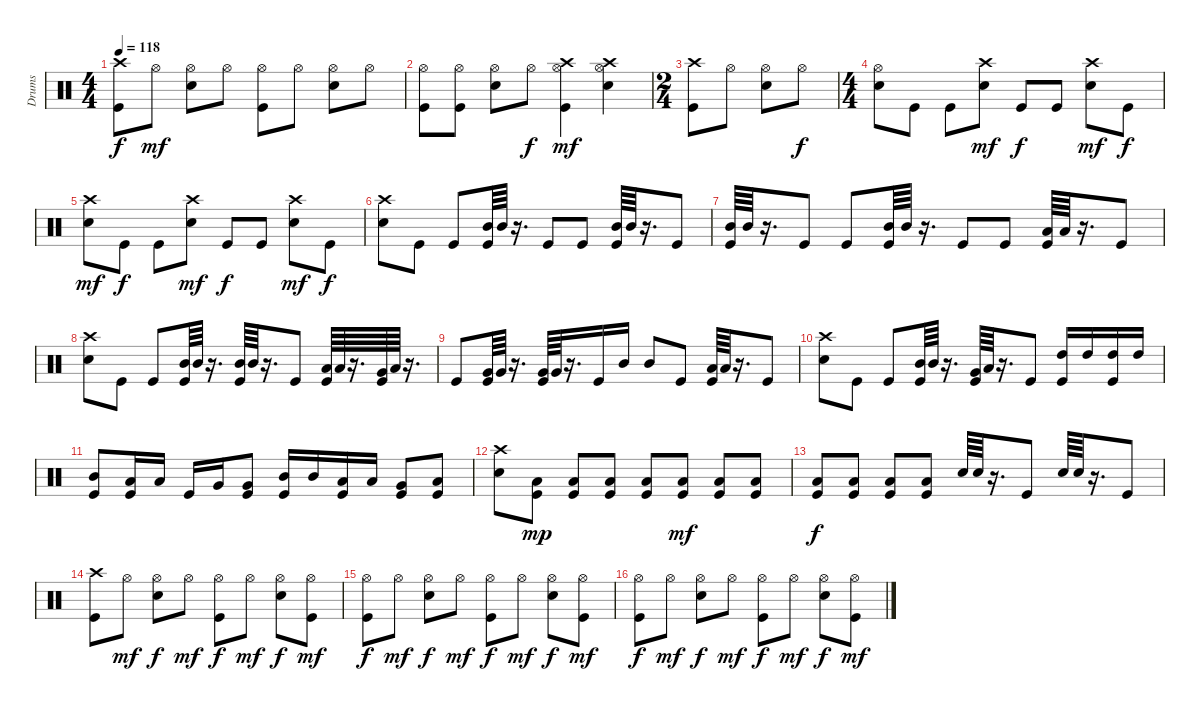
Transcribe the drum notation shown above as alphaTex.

\track ("Drums" "Drums") {instrument percussion}
\staff {score}
\articulation defaults
\ts (4 4)
\tempo 118
\clef neutral
\ks c
("Crash high (hit)" "Kick (hit)").8{dy f} "Hi-Hat (open)".8{dy mf} ("Hi-Hat (open)" "Snare (hit) 2").8 "Hi-Hat (open)".8 ("Hi-Hat (open)" "Kick (hit)").8 "Hi-Hat (open)".8 ("Hi-Hat (open)" "Snare (hit) 2").8 "Hi-Hat (open)".8 |
("Hi-Hat (open)" "Kick (hit)").8 ("Hi-Hat (open)" "Kick (hit)").8 ("Hi-Hat (open)" "Snare (hit) 2").8 "Hi-Hat (open)".8{dy f} ("Hi-Hat (open)" "Kick (hit)" "Crash high (hit)").4{dy mf} ("Hi-Hat (open)" "Snare (hit) 2" "Crash high (hit)").4 |
\ts (2 4)
("Crash high (hit)" "Kick (hit)").8 "Hi-Hat (open)".8 ("Hi-Hat (open)" "Snare (hit) 2").8 "Hi-Hat (open)".8{dy f} |
\ts (4 4)
("Hi-Hat (open)" "Snare (hit) 2").8 "Kick (hit)".8 "Kick (hit)".8 ("Crash high (hit)" "Snare (hit) 2").8{dy mf} "Kick (hit)".8{dy f} "Kick (hit)".8 ("Crash high (hit)" "Snare (hit) 2").8{dy mf} "Kick (hit)".8{dy f} |
("Crash high (hit)" "Snare (hit) 2").8{dy mf} "Kick (hit)".8{dy f} "Kick (hit)".8 ("Crash high (hit)" "Snare (hit) 2").8{dy mf} "Kick (hit)".8{dy f} "Kick (hit)".8 ("Crash high (hit)" "Snare (hit) 2").8{dy mf} "Kick (hit)".8{dy f} |
("Crash high (hit)" "Snare (hit) 2").8 "Kick (hit)".8 "Kick (hit)".8 ("Mid Tom (hit)" "Kick (hit)").64 "Mid Tom (hit)".64 r.16{d} "Kick (hit)".8 "Kick (hit)".8 ("Mid Tom (hit)" "Kick (hit)").64 "Mid Tom (hit)".64 r.16{d} "Kick (hit)".8 |
("Mid Tom (hit)" "Kick (hit)").64 "Mid Tom (hit)".64 r.16{d} "Kick (hit)".8 "Kick (hit)".8 ("Mid Tom (hit)" "Kick (hit)").64 "Mid Tom (hit)".64 r.16{d} "Kick (hit)".8 "Kick (hit)".8 ("Low Tom (hit)" "Kick (hit)").64 "Low Tom (hit)".64 r.16{d} "Kick (hit)".8 |
("Crash high (hit)" "Snare (hit) 2").8 "Kick (hit)".8 "Kick (hit)".8 ("Mid Tom (hit)" "Kick (hit)").64 "Mid Tom (hit)".64 r.16{d} ("Mid Tom (hit)" "Kick (hit)").64 "Mid Tom (hit)".64 r.16{d} "Kick (hit)".8 ("Low Tom (hit)" "Kick (hit)").64 "Low Tom (hit)".64 r.16{d} ("Very Low Tom (hit)" "Kick (hit)").64 "Low Tom (hit)".64 r.16{d} |
"Kick (hit)".8 ("Very Low Tom (hit)" "Kick (hit)").64 "Very Low Tom (hit)".64 r.16{d} ("Very Low Tom (hit)" "Kick (hit)").64 "Very Low Tom (hit)".64 r.16{d} "Kick (hit)".16 "Mid Tom (hit)".16 "Mid Tom (hit)".8 "Kick (hit)".8 ("Low Tom (hit)" "Kick (hit)").64 "Low Tom (hit)".64 r.16{d} "Kick (hit)".8 |
("Crash high (hit)" "Snare (hit) 2").8 "Kick (hit)".8 "Kick (hit)".8 ("Mid Tom (hit)" "Kick (hit)").64 "Mid Tom (hit)".64 r.16{d} ("Very Low Tom (hit)" "Kick (hit)").64 "Low Tom (hit)".64 r.16{d} "Kick (hit)".8 ("High Tom (hit)" "Kick (hit)").16 "High Tom (hit)".16 ("High Tom (hit)" "Kick (hit)").16 "High Tom (hit)".16 |
("Mid Tom (hit)" "Kick (hit)").8 ("Low Tom (hit)" "Kick (hit)").16 "Low Tom (hit)".16 "Kick (hit)".16 "Very Low Tom (hit)".16 ("Very Low Tom (hit)" "Kick (hit)").8 ("Mid Tom (hit)" "Kick (hit)").16 "Mid Tom (hit)".16 ("Low Tom (hit)" "Kick (hit)").16 "Low Tom (hit)".16 ("Very Low Tom (hit)" "Kick (hit)").8 ("Low Floor Tom (hit)" "Kick (hit)").8 |
("Crash high (hit)" "Snare (hit) 2").8 ("Kick (hit)" "Low Floor Tom (hit)").8{dy mp} ("Kick (hit)" "Low Floor Tom (hit)").8 ("Kick (hit)" "Low Floor Tom (hit)").8 ("Kick (hit)" "Low Floor Tom (hit)").8 ("Kick (hit)" "Low Floor Tom (hit)").8{dy mf} ("Kick (hit)" "Low Floor Tom (hit)").8 ("Kick (hit)" "Low Floor Tom (hit)").8 |
("Kick (hit)" "Low Floor Tom (hit)").8{dy f} ("Kick (hit)" "Low Floor Tom (hit)").8 ("Kick (hit)" "Low Floor Tom (hit)").8 ("Kick (hit)" "Low Floor Tom (hit)").8 "Snare (hit) 2".64 "Snare (hit) 2".64 r.16{d} "Kick (hit)".8 "Snare (hit) 2".64 "Snare (hit) 2".64 r.16{d} "Kick (hit)".8 |
("Crash high (hit)" "Kick (hit)").8 "Hi-Hat (open)".8{dy mf} ("Hi-Hat (open)" "Snare (hit) 2").8{dy f} "Hi-Hat (open)".8{dy mf} ("Hi-Hat (open)" "Kick (hit)").8{dy f} "Hi-Hat (open)".8{dy mf} ("Hi-Hat (open)" "Snare (hit) 2").8{dy f} ("Hi-Hat (open)" "Kick (hit)").8{dy mf} |
("Hi-Hat (open)" "Kick (hit)").8{dy f} "Hi-Hat (open)".8{dy mf} ("Hi-Hat (open)" "Snare (hit) 2").8{dy f} "Hi-Hat (open)".8{dy mf} ("Hi-Hat (open)" "Kick (hit)").8{dy f} "Hi-Hat (open)".8{dy mf} ("Hi-Hat (open)" "Snare (hit) 2").8{dy f} ("Hi-Hat (open)" "Kick (hit)").8{dy mf} |
("Hi-Hat (open)" "Kick (hit)").8{dy f} "Hi-Hat (open)".8{dy mf} ("Hi-Hat (open)" "Snare (hit) 2").8{dy f} "Hi-Hat (open)".8{dy mf} ("Hi-Hat (open)" "Kick (hit)").8{dy f} "Hi-Hat (open)".8{dy mf} ("Hi-Hat (open)" "Snare (hit) 2").8{dy f} ("Hi-Hat (open)" "Kick (hit)").8{dy mf}
